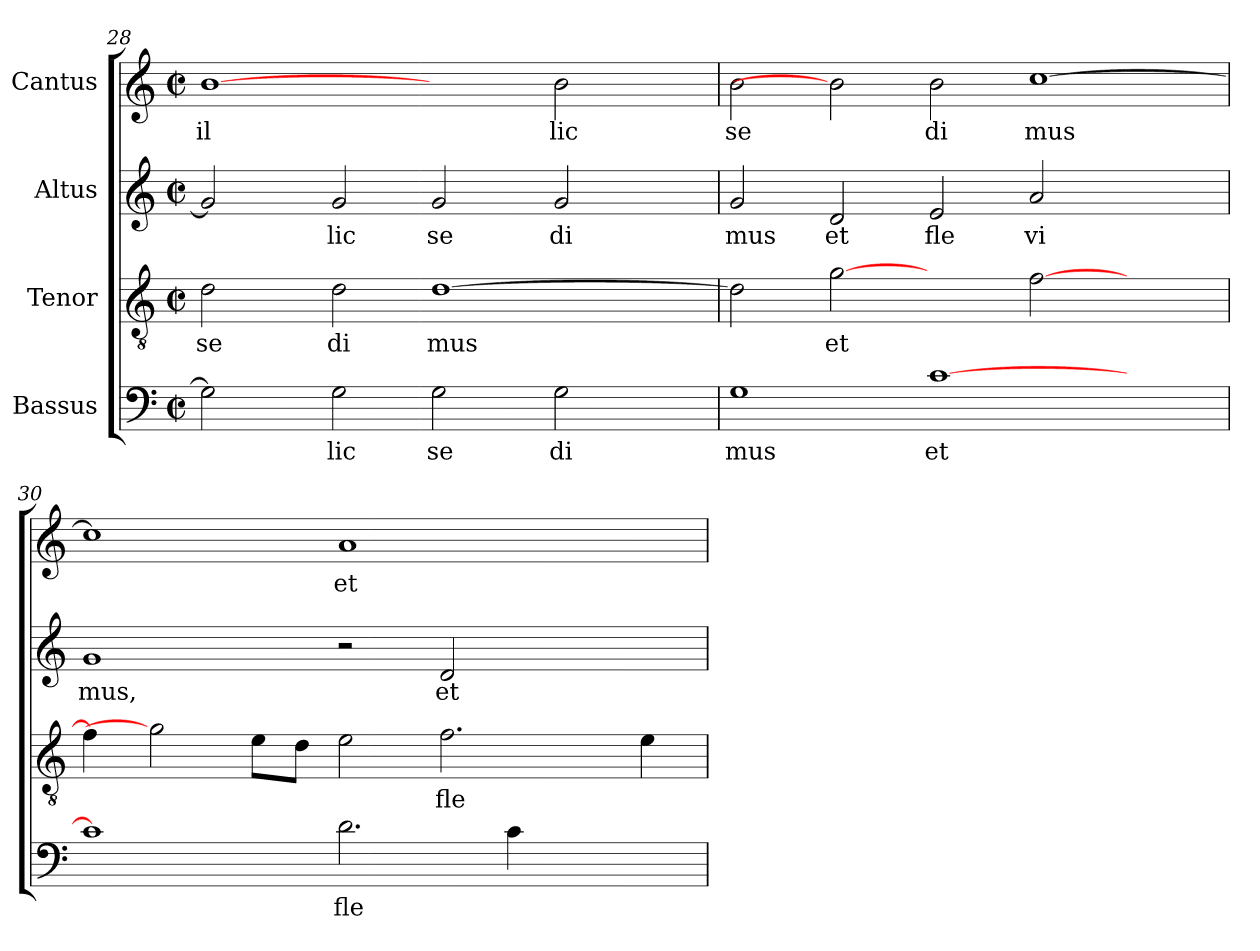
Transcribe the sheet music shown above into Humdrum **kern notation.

**kern	**text	**kern	**text	**kern	**text	**kern	**text
*part4	*part4	*part3	*part3	*part2	*part2	*part1	*part1
*staff4	*staff4	*staff3	*staff3	*staff2	*staff2	*staff1	*staff1
*I"Bassus	*	*I"Tenor	*	*I"Altus	*	*I"Cantus	*
!!LO:LB:g=z
*clefF4	*	*clefGv2	*	*clefG2	*	*clefG2	*
*M2/2	*	*M2/2	*	*M2/2	*	*M2/2	*
*met(c|)	*	*met(c|)	*	*met(c|)	*	*met(c|)	*
=28	=28	=28	=28	=28	=28	=28	=28
!	!	!	!LO:LY:b:cj	!	!	!	!LO:LY:b:cj
*	*	*	*	*^	*	*	*
2G\]	.	2d\	se	2g/]	16ryy	.	[1b	il
.	.	.	.	.	64ryy	.	.	.
.	.	.	.	.	1ryy	.	.	.
!	!LO:LY:b:cj	!	!LO:LY:b:cj	!	!	!LO:LY:b:cj	!	!
2G\	lic	2d\	di	2g/	.	-lic	.	.
!	!LO:LY:b:cj	!	!LO:LY:b	!	!	!LO:LY:b:cj	!	!
2G\	se	[>1d	mus	2g/	.	se	2ryy	.
.	.	.	.	.	2ryy	.	.	.
!	!LO:LY:b:cj	!	!	!	!	!LO:LY:b:cj	!	!LO:LY:b:cj
2G\	di	.	.	2g/	.	di	2b\	lic
.	.	.	.	.	4ryy	.	.	.
.	.	.	.	.	8ryy	.	.	.
.	.	.	.	.	32.ryy	.	.	.
=29	=29	=29	=29	=29	=29	=29	=29	=29
!	!LO:LY:b:cj	!	!	!	!	!LO:LY:b:cj	!	!LO:LY:b:cj
*	*	*	*	*v	*v	*	*	*
1G	mus	2d\]	.	2g/	mus	2b\	se
!	!	!	!LO:LY:b:cj	!	!LO:LY:b:cj	!	!
.	.	[2g	et	2d/	et	2b]	.
!	!LO:LY:b:cj	!	!	!	!LO:LY:b:cj	!	!LO:LY:b:cj
[>1c	et	2ryy	.	2e/	fle	2b\	di
!	!	!	!	!	!LO:LY:b:cj	!	!LO:LY:b
.	.	[>2f\	.	2a/	vi	[>1cc	mus
2ryy	.	2ryy	.	2ryy	.	.	.
=30	=30	=30	=30	=30	=30	=30	=30
!	!	!	!	!	!LO:LY:b:cj	!	!
1c]	.	4f\]	.	1g	mus,	1cc]	.
.	.	2g]	.	.	.	.	.
.	.	8e\L	.	.	.	.	.
.	.	8d\J	.	.	.	.	.
!	!LO:LY:b:cj	!	!	!	!	!	!LO:LY:b:cj
2.d\	fle	2e\	.	2r	.	1a	et
!	!	!	!LO:LY:b:cj	!	!LO:LY:b:cj	!	!
.	.	2.f\	fle	2d/	et	.	.
4c\	.	.	.	.	.	.	.
2ryy	.	.	.	2ryy	.	2ryy	.
.	.	4e\	.	.	.	.	.
=	=	=	=	=	=	=	=
*-	*-	*-	*-	*-	*-	*-	*-
